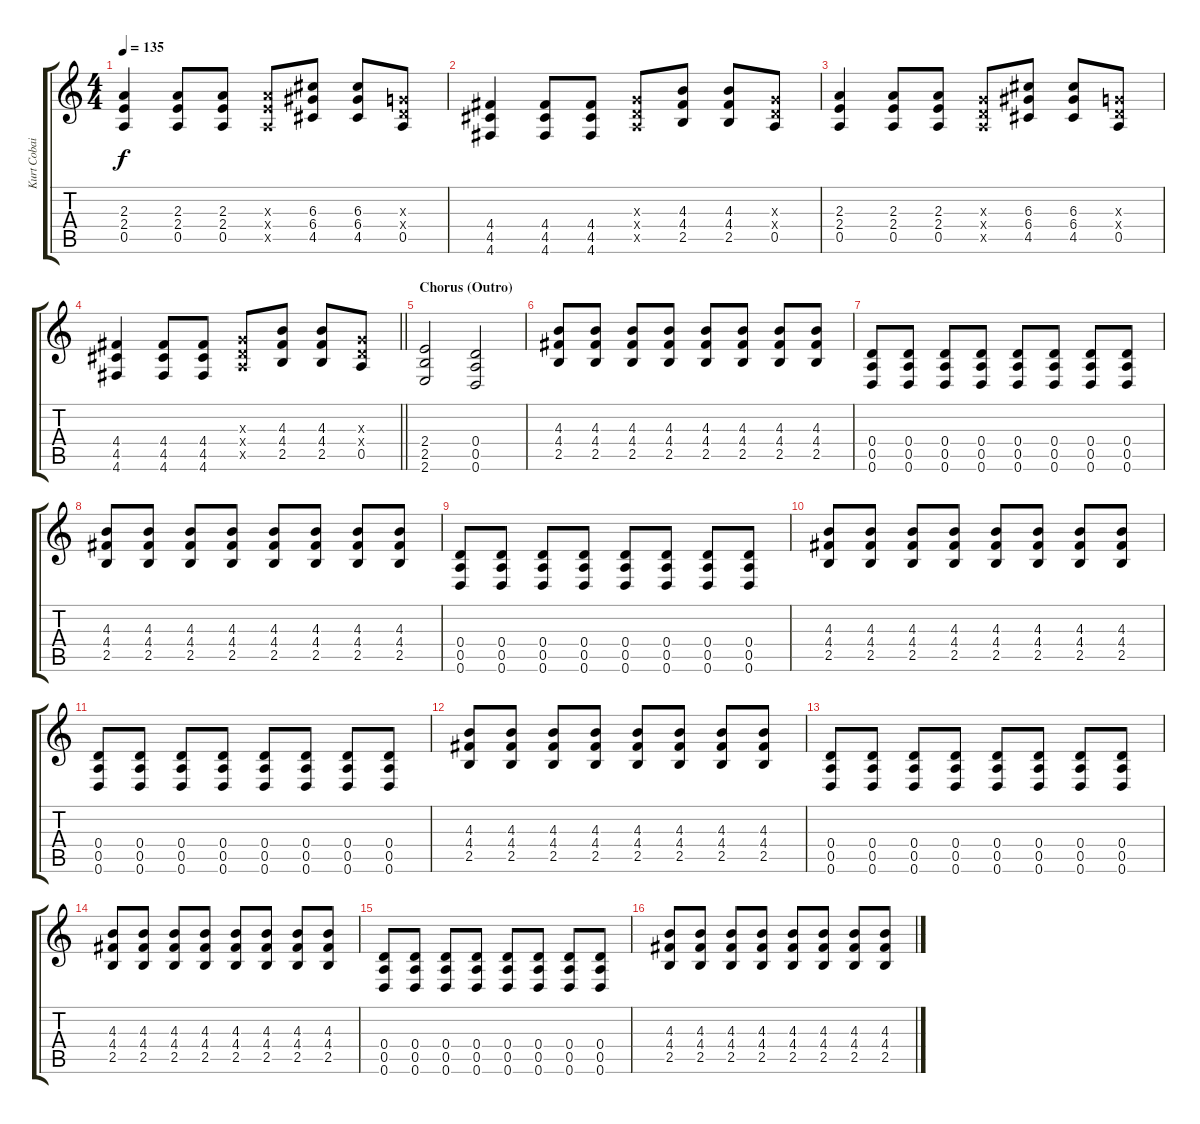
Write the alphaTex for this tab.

\track ("Kurt Cobain" "Kurt Cobai") {instrument overdrivenguitar}
\staff {score tabs}
\tuning (E4 B3 G3 D3 A2 D2) {hide}
\ts (4 4)
\tempo 135
\clef g2
\ks c
(2.3 2.4 0.5).4{dy f} (2.3 2.4 0.5).8 (2.3 2.4 0.5).8 (2.3{x} 2.4{x} 0.5{x}).8 (6.3 6.4 4.5).8 (6.3 6.4 4.5).8 (0.3{x} 0.4{x} 0.5).8 |
(4.4 4.5 4.6).4 (4.4 4.5 4.6).8 (4.4 4.5 4.6).8 (0.3{x} 0.4{x} 0.5{x}).8 (4.3 4.4 2.5).8 (4.3 4.4 2.5).8 (0.3{x} 0.4{x} 0.5).8 |
(2.3 2.4 0.5).4 (2.3 2.4 0.5).8 (2.3 2.4 0.5).8 (0.3{x} 0.4{x} 0.5{x}).8 (6.3 6.4 4.5).8 (6.3 6.4 4.5).8 (0.3{x} 0.4{x} 0.5).8 |
\barLineRight lightlight
(4.4 4.5 4.6).4 (4.4 4.5 4.6).8 (4.4 4.5 4.6).8 (0.3{x} 0.4{x} 0.5{x}).8 (4.3 4.4 2.5).8 (4.3 4.4 2.5).8 (0.3{x} 0.4{x} 0.5).8 |
\section ("" "Chorus (Outro)")
(2.4 2.5 2.6).2 (0.4 0.5 0.6).2 |
(4.3 4.4 2.5).8 (4.3 4.4 2.5).8 (4.3 4.4 2.5).8 (4.3 4.4 2.5).8 (4.3 4.4 2.5).8 (4.3 4.4 2.5).8 (4.3 4.4 2.5).8 (4.3 4.4 2.5).8 |
(0.4 0.5 0.6).8 (0.4 0.5 0.6).8 (0.4 0.5 0.6).8 (0.4 0.5 0.6).8 (0.4 0.5 0.6).8 (0.4 0.5 0.6).8 (0.4 0.5 0.6).8 (0.4 0.5 0.6).8 |
(4.3 4.4 2.5).8 (4.3 4.4 2.5).8 (4.3 4.4 2.5).8 (4.3 4.4 2.5).8 (4.3 4.4 2.5).8 (4.3 4.4 2.5).8 (4.3 4.4 2.5).8 (4.3 4.4 2.5).8 |
(0.4 0.5 0.6).8 (0.4 0.5 0.6).8 (0.4 0.5 0.6).8 (0.4 0.5 0.6).8 (0.4 0.5 0.6).8 (0.4 0.5 0.6).8 (0.4 0.5 0.6).8 (0.4 0.5 0.6).8 |
(4.3 4.4 2.5).8 (4.3 4.4 2.5).8 (4.3 4.4 2.5).8 (4.3 4.4 2.5).8 (4.3 4.4 2.5).8 (4.3 4.4 2.5).8 (4.3 4.4 2.5).8 (4.3 4.4 2.5).8 |
(0.4 0.5 0.6).8 (0.4 0.5 0.6).8 (0.4 0.5 0.6).8 (0.4 0.5 0.6).8 (0.4 0.5 0.6).8 (0.4 0.5 0.6).8 (0.4 0.5 0.6).8 (0.4 0.5 0.6).8 |
(4.3 4.4 2.5).8 (4.3 4.4 2.5).8 (4.3 4.4 2.5).8 (4.3 4.4 2.5).8 (4.3 4.4 2.5).8 (4.3 4.4 2.5).8 (4.3 4.4 2.5).8 (4.3 4.4 2.5).8 |
(0.4 0.5 0.6).8 (0.4 0.5 0.6).8 (0.4 0.5 0.6).8 (0.4 0.5 0.6).8 (0.4 0.5 0.6).8 (0.4 0.5 0.6).8 (0.4 0.5 0.6).8 (0.4 0.5 0.6).8 |
(4.3 4.4 2.5).8 (4.3 4.4 2.5).8 (4.3 4.4 2.5).8 (4.3 4.4 2.5).8 (4.3 4.4 2.5).8 (4.3 4.4 2.5).8 (4.3 4.4 2.5).8 (4.3 4.4 2.5).8 |
(0.4 0.5 0.6).8 (0.4 0.5 0.6).8 (0.4 0.5 0.6).8 (0.4 0.5 0.6).8 (0.4 0.5 0.6).8 (0.4 0.5 0.6).8 (0.4 0.5 0.6).8 (0.4 0.5 0.6).8 |
(4.3 4.4 2.5).8 (4.3 4.4 2.5).8 (4.3 4.4 2.5).8 (4.3 4.4 2.5).8 (4.3 4.4 2.5).8 (4.3 4.4 2.5).8 (4.3 4.4 2.5).8 (4.3 4.4 2.5).8
